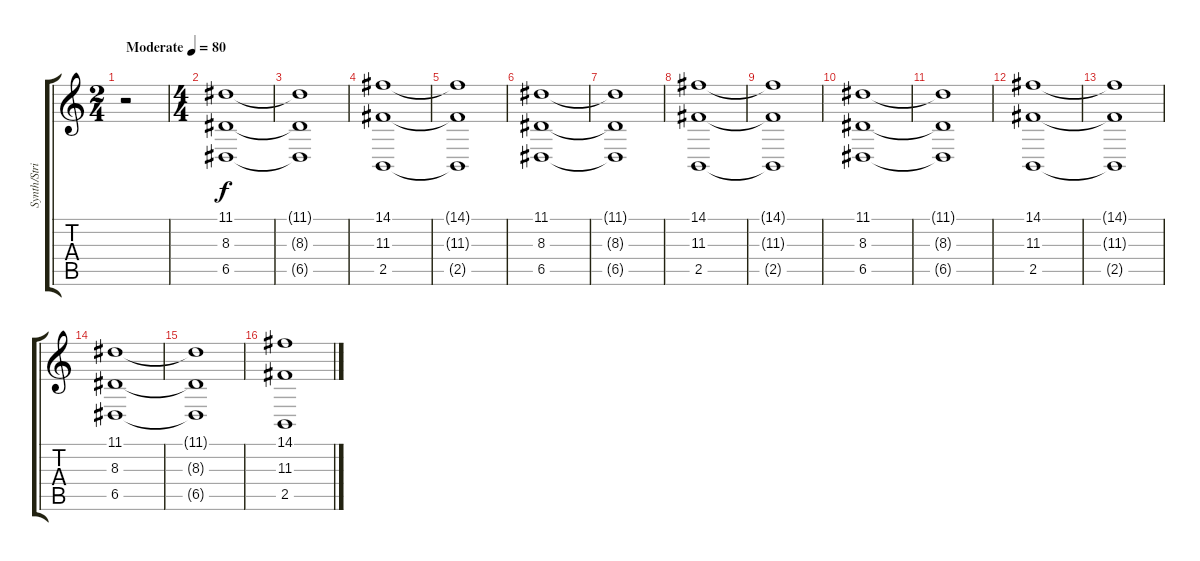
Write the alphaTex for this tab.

\track ("Synth/Strings" "Synth/Stri") {instrument synthstrings1}
\staff {score tabs}
\tuning (E4 B3 G3 D3 A2 E2) {hide}
\ts (2 4)
\tempo (80 "Moderate")
\clef g2
\ks c
r.2{dy f instrument synthstrings1} |
\ts (4 4)
(11.1 8.3 6.5).1 |
(11.1{t} 8.3{t} 6.5{t}).1 |
(14.1 11.3 2.5).1 |
(14.1{t} 11.3{t} 2.5{t}).1 |
(11.1 8.3 6.5).1 |
(11.1{t} 8.3{t} 6.5{t}).1 |
(14.1 11.3 2.5).1 |
(14.1{t} 11.3{t} 2.5{t}).1 |
(11.1 8.3 6.5).1 |
(11.1{t} 8.3{t} 6.5{t}).1 |
(14.1 11.3 2.5).1 |
(14.1{t} 11.3{t} 2.5{t}).1 |
(11.1 8.3 6.5).1 |
(11.1{t} 8.3{t} 6.5{t}).1 |
(14.1 11.3 2.5).1
